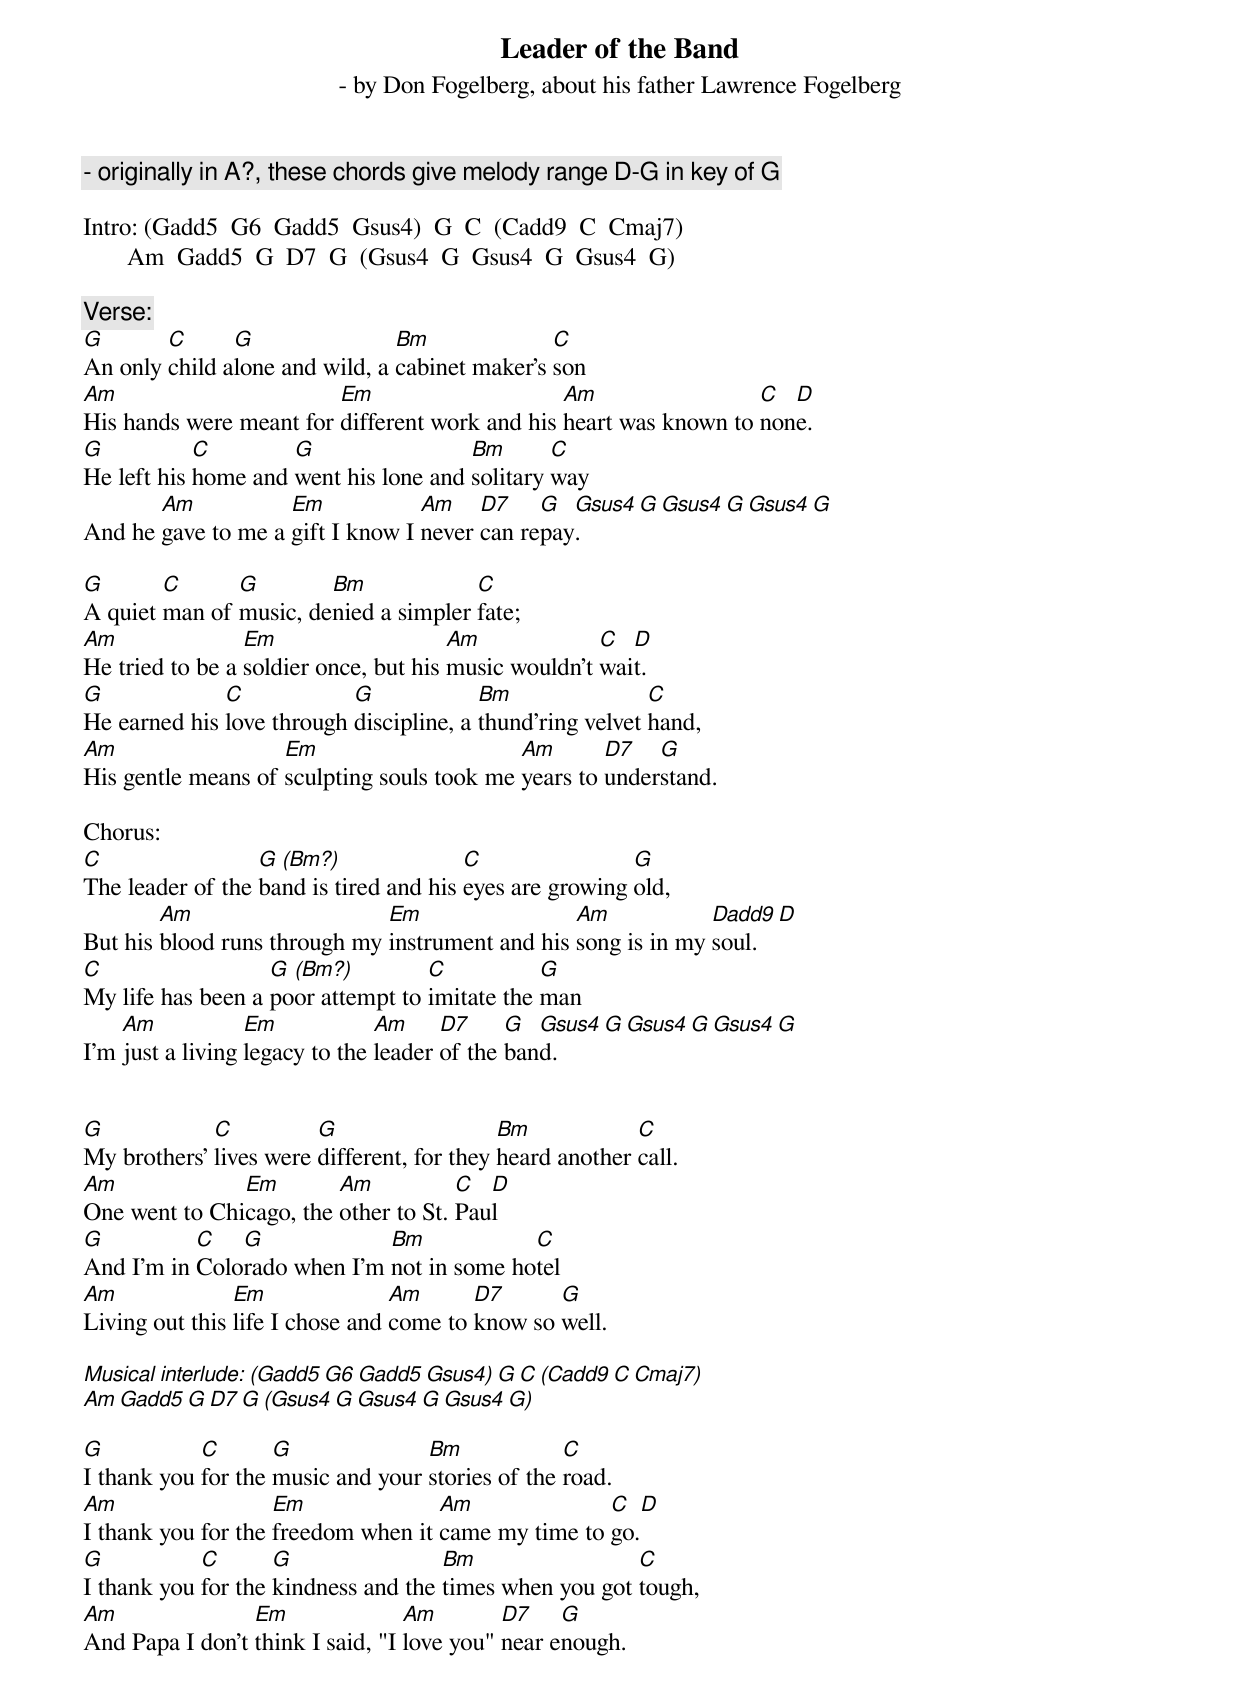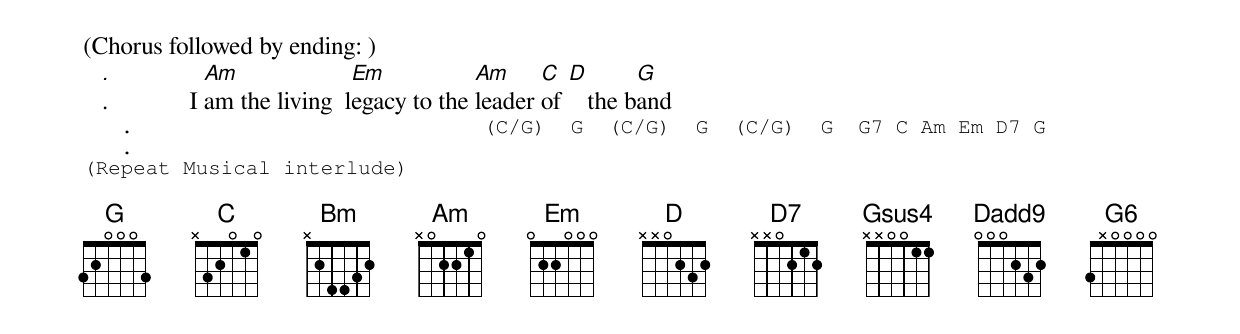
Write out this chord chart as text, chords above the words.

Leader of the Band
 - by Don Fogelberg, about his father Lawrence Fogelberg
 - originally in A?, these chords give melody range D-G in key of G

Intro: (Gadd5  G6  Gadd5  Gsus4)  G  C  (Cadd9  C  Cmaj7)
       Am  Gadd5  G  D7  G  (Gsus4  G  Gsus4  G  Gsus4  G)

Verse:
G       C      G                Bm              C
An only child alone and wild, a cabinet maker's son
Am                       Em                     Am                 C  D
His hands were meant for different work and his heart was known to none.
G           C        G                 Bm       C
He left his home and went his lone and solitary way
       Am           Em            Am    D7    G  Gsus4  G  Gsus4  G  Gsus4  G
And he gave to me a gift I know I never can repay.

G       C      G        Bm             C
A quiet man of music, denied a simpler fate;
Am               Em                    Am             C  D
He tried to be a soldier once, but his music wouldn't wait.
G             C            G             Bm                C
He earned his love through discipline, a thund'ring velvet hand,
Am                  Em                      Am       D7   G
His gentle means of sculpting souls took me years to understand.

Chorus:
C                 G (Bm?)               C                G
The leader of the band is tired and his eyes are growing old,
        Am                    Em                 Am            Dadd9  D
But his blood runs through my instrument and his song is in my soul.
C                  G (Bm?)         C           G
My life has been a poor attempt to imitate the man
    Am            Em            Am     D7     G  Gsus4  G  Gsus4  G  Gsus4  G
I'm just a living legacy to the leader of the band.


G            C          G                   Bm            C
My brothers' lives were different, for they heard another call.
Am             Em        Am           C  D
One went to Chicago, the other to St. Paul
G          C   G             Bm            C
And I'm in Colorado when I'm not in some hotel
Am              Em               Am      D7      G
Living out this life I chose and come to know so well.

Musical interlude: (Gadd5  G6  Gadd5  Gsus4)  G  C  (Cadd9  C  Cmaj7)
                   Am  Gadd5  G  D7  G  (Gsus4  G  Gsus4  G  Gsus4  G)

G           C       G              Bm             C
I thank you for the music and your stories of the road.
Am                  Em              Am              C  D
I thank you for the freedom when it came my time to go.
G           C       G                Bm                 C
I thank you for the kindness and the times when you got tough,
Am               Em               Am        D7    G
And Papa I don't think I said, "I love you" near enough.

(Chorus followed by ending: )
   .               Am              Em           Am     C  D       G
   .             I am the living  legacy to the leader of    the band
   .                            (C/G)  G  (C/G)  G  (C/G)  G  G7 C Am Em D7 G
   .
(Repeat Musical interlude)
